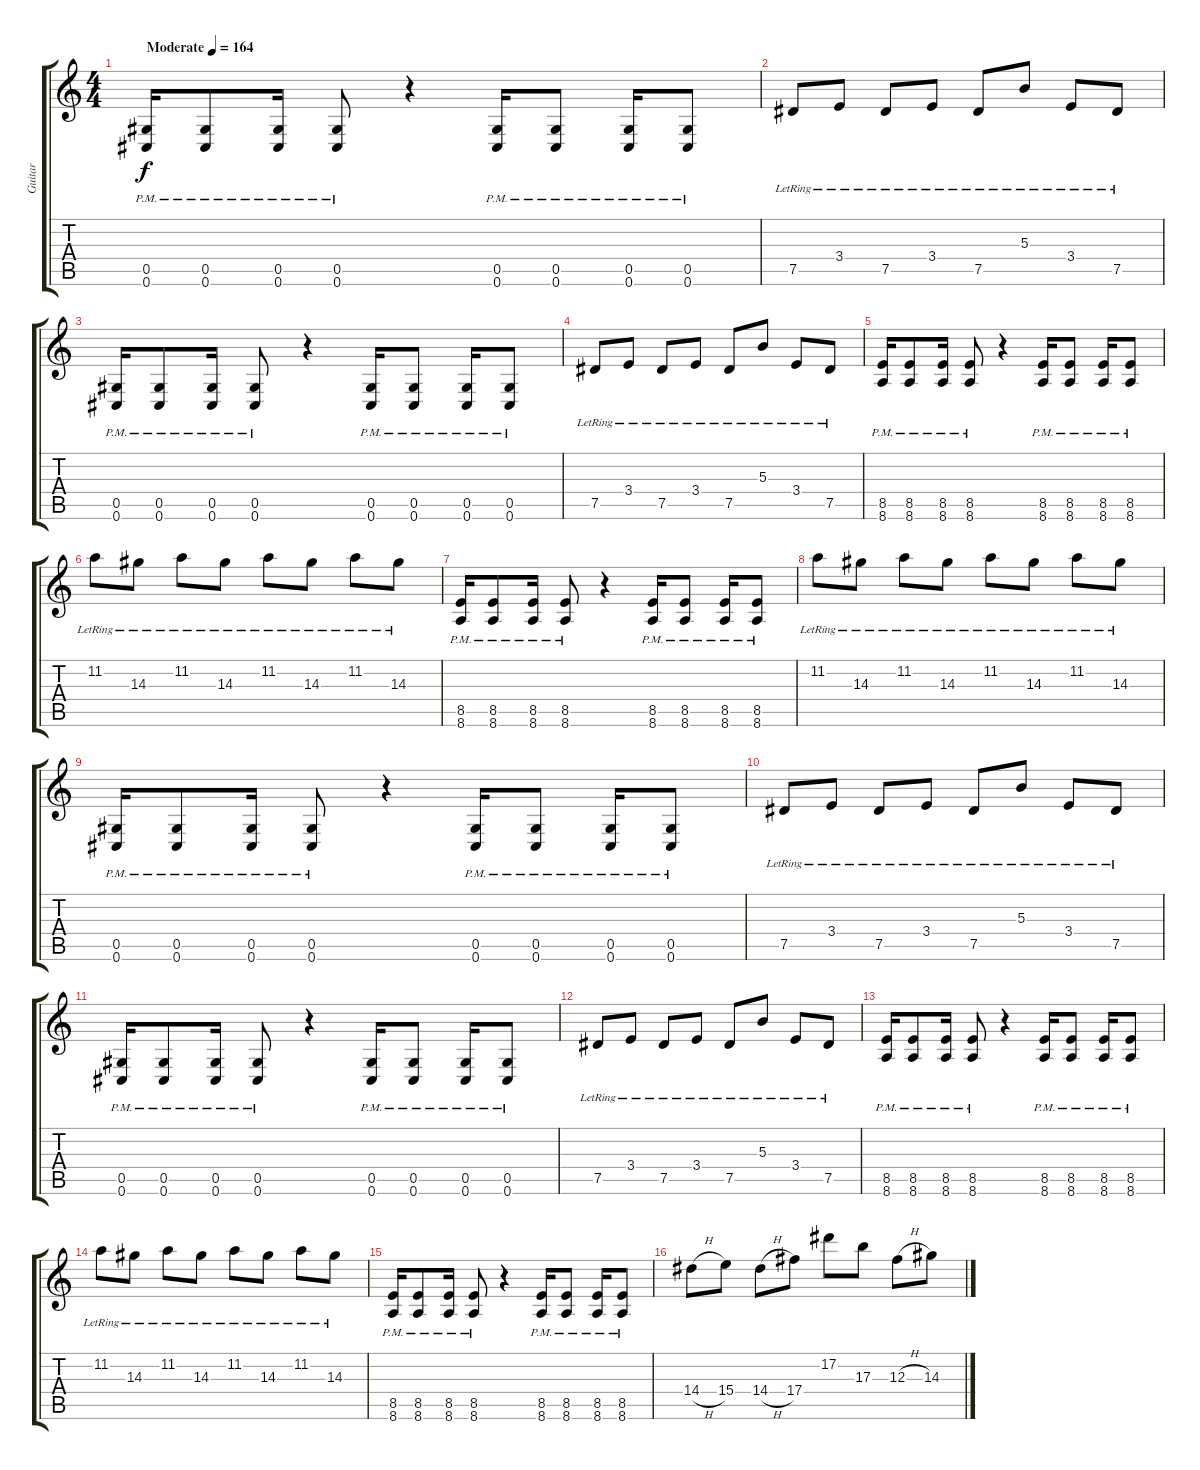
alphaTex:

\track ("Guitar" "Guitar") {instrument distortionguitar}
\staff {score tabs}
\tuning (Eb4 Bb3 Gb3 Db3 Ab2 Db2) {hide}
\ts (4 4)
\tempo (164 "Moderate")
\clef g2
\ks c
(0.5{pm} 0.6{pm}).16{dy f instrument distortionguitar} (0.5{pm} 0.6{pm}).8 (0.5{pm} 0.6{pm}).16 (0.5{pm} 0.6{pm}).8 r.4 (0.5{pm} 0.6{pm}).16 (0.5{pm} 0.6{pm}).8 (0.5{pm} 0.6{pm}).16 (0.5{pm} 0.6{pm}).8 |
7.5{lr}.8 3.4{lr}.8 7.5{lr}.8 3.4{lr}.8 7.5{lr}.8 5.3{lr}.8 3.4{lr}.8 7.5{lr}.8 |
(0.5{pm} 0.6{pm}).16 (0.5{pm} 0.6{pm}).8 (0.5{pm} 0.6{pm}).16 (0.5{pm} 0.6{pm}).8 r.4 (0.5{pm} 0.6{pm}).16 (0.5{pm} 0.6{pm}).8 (0.5{pm} 0.6{pm}).16 (0.5{pm} 0.6{pm}).8 |
7.5{lr}.8 3.4{lr}.8 7.5{lr}.8 3.4{lr}.8 7.5{lr}.8 5.3{lr}.8 3.4{lr}.8 7.5{lr}.8 |
(8.5{pm} 8.6{pm}).16 (8.5{pm} 8.6{pm}).8 (8.5{pm} 8.6{pm}).16 (8.5{pm} 8.6{pm}).8 r.4 (8.5{pm} 8.6{pm}).16 (8.5{pm} 8.6{pm}).8 (8.5{pm} 8.6{pm}).16 (8.5{pm} 8.6{pm}).8 |
11.2{lr}.8 14.3{lr}.8 11.2{lr}.8 14.3{lr}.8 11.2{lr}.8 14.3{lr}.8 11.2{lr}.8 14.3{lr}.8 |
(8.5{pm} 8.6{pm}).16 (8.5{pm} 8.6{pm}).8 (8.5{pm} 8.6{pm}).16 (8.5{pm} 8.6{pm}).8 r.4 (8.5{pm} 8.6{pm}).16 (8.5{pm} 8.6{pm}).8 (8.5{pm} 8.6{pm}).16 (8.5{pm} 8.6{pm}).8 |
11.2{lr}.8 14.3{lr}.8 11.2{lr}.8 14.3{lr}.8 11.2{lr}.8 14.3{lr}.8 11.2{lr}.8 14.3{lr}.8 |
(0.5{pm} 0.6{pm}).16 (0.5{pm} 0.6{pm}).8 (0.5{pm} 0.6{pm}).16 (0.5{pm} 0.6{pm}).8 r.4 (0.5{pm} 0.6{pm}).16 (0.5{pm} 0.6{pm}).8 (0.5{pm} 0.6{pm}).16 (0.5{pm} 0.6{pm}).8 |
7.5{lr}.8 3.4{lr}.8 7.5{lr}.8 3.4{lr}.8 7.5{lr}.8 5.3{lr}.8 3.4{lr}.8 7.5{lr}.8 |
(0.5{pm} 0.6{pm}).16 (0.5{pm} 0.6{pm}).8 (0.5{pm} 0.6{pm}).16 (0.5{pm} 0.6{pm}).8 r.4 (0.5{pm} 0.6{pm}).16 (0.5{pm} 0.6{pm}).8 (0.5{pm} 0.6{pm}).16 (0.5{pm} 0.6{pm}).8 |
7.5{lr}.8 3.4{lr}.8 7.5{lr}.8 3.4{lr}.8 7.5{lr}.8 5.3{lr}.8 3.4{lr}.8 7.5{lr}.8 |
(8.5{pm} 8.6{pm}).16 (8.5{pm} 8.6{pm}).8 (8.5{pm} 8.6{pm}).16 (8.5{pm} 8.6{pm}).8 r.4 (8.5{pm} 8.6{pm}).16 (8.5{pm} 8.6{pm}).8 (8.5{pm} 8.6{pm}).16 (8.5{pm} 8.6{pm}).8 |
11.2{lr}.8 14.3{lr}.8 11.2{lr}.8 14.3{lr}.8 11.2{lr}.8 14.3{lr}.8 11.2{lr}.8 14.3{lr}.8 |
(8.5{pm} 8.6{pm}).16 (8.5{pm} 8.6{pm}).8 (8.5{pm} 8.6{pm}).16 (8.5{pm} 8.6{pm}).8 r.4 (8.5{pm} 8.6{pm}).16 (8.5{pm} 8.6{pm}).8 (8.5{pm} 8.6{pm}).16 (8.5{pm} 8.6{pm}).8 |
14.4{h}.8{volume 9} 15.4.8 14.4{h}.8 17.4.8 17.2.8 17.3.8 12.3{h}.8 14.3.8
